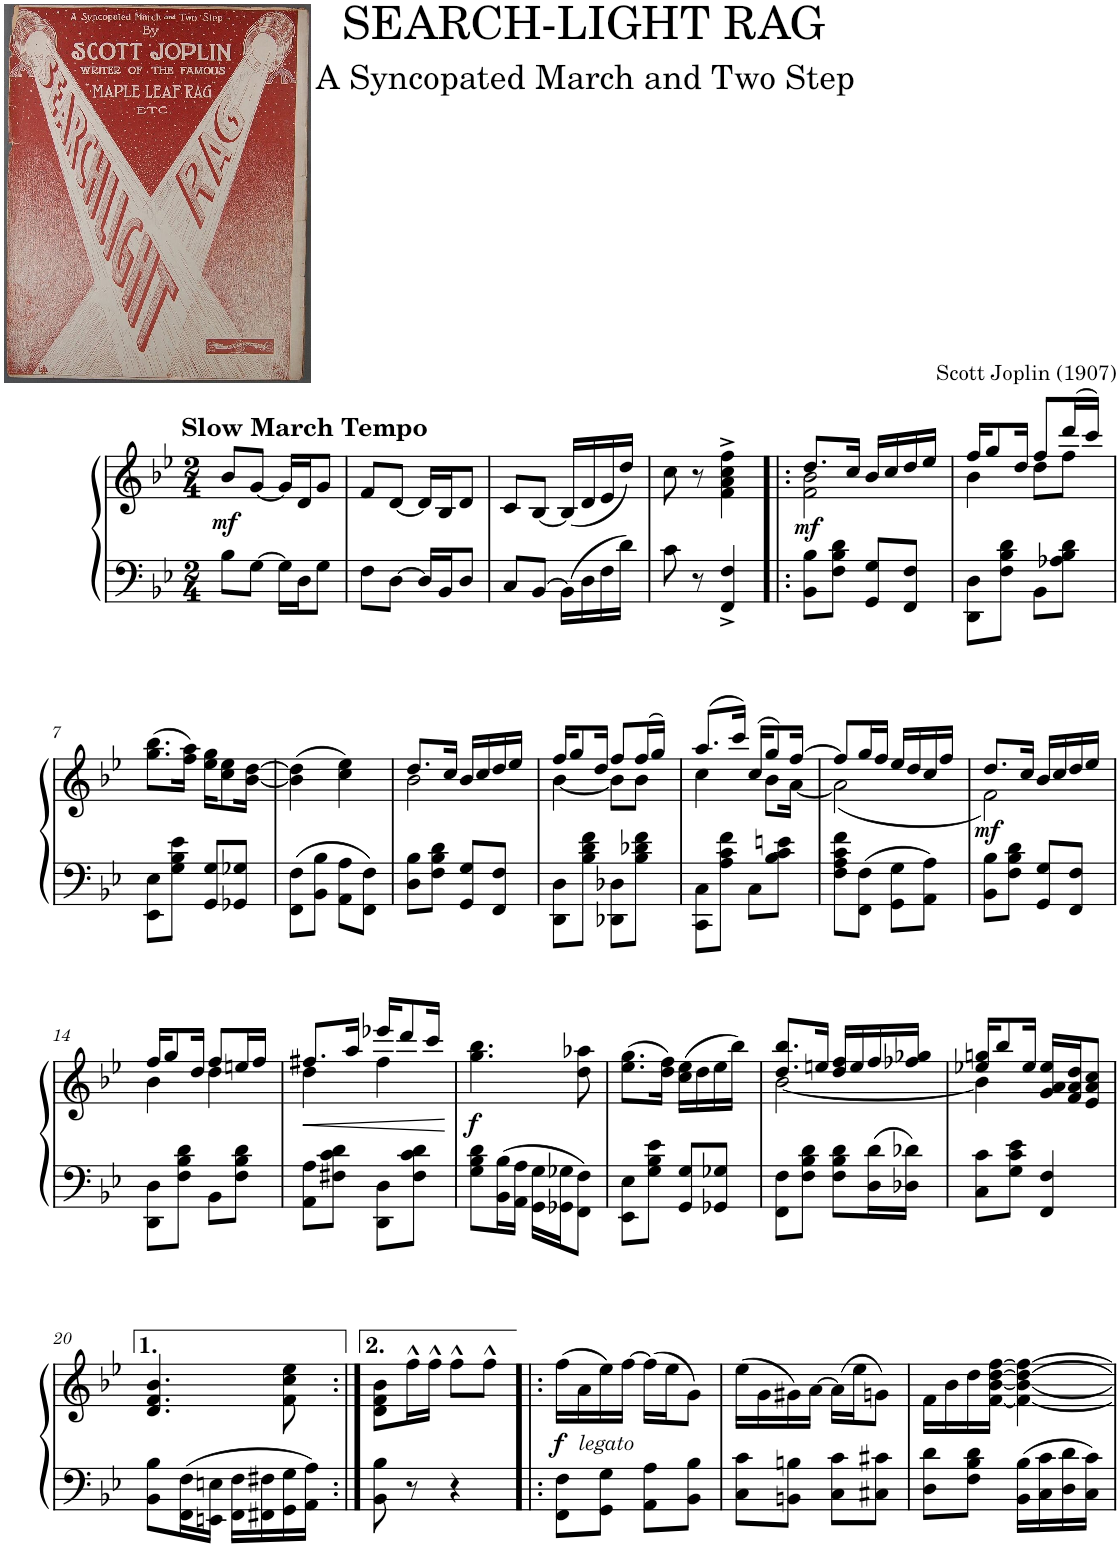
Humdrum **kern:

**kern	**kern	**dynam
*part1	*part1	*part1
*staff2	*staff1	*staff1/2
*I"Piano	*	*
*I'Pno.	*	*
*clefF4	*clefG2	*
*k[b-e-]	*k[b-e-]	*
*M2/4	*M2/4	*
=1	=1	=1
!	!LO:TX:a:B:t=Slow March Tempo	!
!	!	!LO:DY:b
8B-\L	8b-/L	mf
[8G\J	[8g/J	.
16G\LL]	16g/LL]	.
16D\J	16d/J	.
8G\J	8g/J	.
=2	=2	=2
8F\L	8f/L	.
[8D\J	[8d/J	.
16D/LL]	16d/LL]	.
16BB-/J	16B-/J	.
8D/J	8d/J	.
=3	=3	=3
8C/L	8c/L	.
[8BB-/J	[8B-/J	.
16BB-\LL]	(16B-/LL]	.
16D\	16d/	.
16F\	16e-/	.
16d\JJ	16dd/JJ)	.
=4	=4	=4
8c\	8cc\	.
8r	8r	.
4FF/^ 4F/^	4f\^ 4a\^ 4cc\^ 4ff\^	.
=5!|:	=5!|:	=5!|:
*	*^	*
!	!	!	!LO:DY:b
8BB-\ 8B-\L	8.dd/L	2f\ 2b-\	mf
8F\ 8B-\ 8d\J	.	.	.
.	16cc/Jk	.	.
8GG/ 8G/L	16b-/LL	.	.
.	16cc/	.	.
8FF/ 8F/J	16dd/	.	.
.	16ee-/JJ	.	.
=6	=6	=6	=6
8DD\ 8D\L	16ff/KL	4b-\	.
.	8gg/	.	.
8F\ 8B-\ 8d\J	.	.	.
.	16dd/Jk	.	.
8BB-\L	8ff/L	8dd\L	.
8A-X\ 8B-\ 8d\J	(16ddd/L	8ff\J	.
.	16ccc/JJ)	.	.
*	*v	*v	*
!!LO:LB:g=z
=7	=7	=7
8EE-\ 8E-\L	(8.gg\ 8.bb-\L	.
8G\ 8B-\ 8e-\J	.	.
.	16ff\ 16aa\Jk)	.
8GG/ 8G/L	16ee-\ 16gg\KL	.
.	8cc\ 8ee-\	.
8GG-X/ 8G-X/J	.	.
.	[16b-\ [16dd\Jk	.
=8	=8	=8
8FF\ 8F\L	(4b-\] 4dd\]	.
8BB-\ 8B-\J	.	.
8AA\ 8A\L	4cc\ 4ee-\)	.
8FF\ 8F\J	.	.
=9	=9	=9
*	*^	*
8D\ 8B-\L	8.dd/L	2b-\	.
8F\ 8B-\ 8d\J	.	.	.
.	16cc/Jk	.	.
8GG/ 8G/L	16b-/LL	.	.
.	16cc/	.	.
8FF/ 8F/J	16dd/	.	.
.	16ee-/JJ	.	.
=10	=10	=10	=10
8DD\ 8D\L	16ff/KL	[4b-\	.
.	8gg/	.	.
8B-\ 8d\ 8f\J	.	.	.
.	16dd/Jk	.	.
8DD-X\ 8D-X\L	8ff/L	8b-\L]	.
8B-\ 8d-X\ 8f\J	(16ff/L	8b-\J	.
.	16gg/JJ)	.	.
=11	=11	=11	=11
8CC\ 8C\L	(8.aa/L	4cc\	.
8A\ 8c\ 8f\J	.	.	.
.	16ccc/Jk)	.	.
8C\L	16cc/KL	16ryy	.
.	(8gg/	8b-\L	.
8B-\ 8c\ 8en\J	.	.	.
.	[16ff/Jk)	[16a\Jk	.
=12	=12	=12	=12
8F\ 8A\ 8c\ 8f\L	8ff/L]	(2a\]	.
8FF\ 8F\J	16gg/L	.	.
.	16ff/JJ	.	.
8GG\ 8G\L	16ee-/LL	.	.
.	16dd/	.	.
8AA\ 8A\J	16cc/	.	.
.	16ff/JJ	.	.
=13	=13	=13	=13
!	!	!	!LO:DY:b
8BB-\ 8B-\L	8.dd/L	2f\)	mf
8F\ 8B-\ 8d\J	.	.	.
.	16cc/Jk	.	.
8GG/ 8G/L	16b-/LL	.	.
.	16cc/	.	.
8FF/ 8F/J	16dd/	.	.
.	16ee-/JJ	.	.
!!LO:LB:g=z	!!
=14	=14	=14	=14
8DD\ 8D\L	16ff/KL	4b-\	.
.	8gg/	.	.
8F\ 8B-\ 8d\J	.	.	.
.	16dd/Jk	.	.
8BB-\L	8ff/L	4dd\	.
8F\ 8B-\ 8d\J	16een/L	.	.
.	16ff/JJ	.	.
=15	=15	=15	=15
!	!	!	!LO:HP:b
8AA\ 8A\L	8.ff#X/L	4dd\	<
8F#X\ 8c\ 8d\J	.	.	.
.	16aa/Jk	.	.
8DD\ 8D\L	16eee-X/KL	4ff#\	.
.	8ddd/	.	.
8F#\ 8c\ 8d\J	.	.	.
.	16ccc/Jk	.	.
*	*v	*v	*
.	.	[
=16	=16	=16
!	!	!LO:DY:b
8G\ 8B-\ 8d\L	4.gg\ 4.bb-\	f
16BB-\ 16B-\L	.	.
16AA\ 16A\JJ	.	.
16GG\ 16G\LL	.	.
16GG-X\ 16G-X\J	.	.
8FF\ 8F\J	8dd\ 8aa-X\	.
=17	=17	=17
8EE-\ 8E-\L	(8.ee-\ 8.gg\L	.
8G\ 8B-\ 8e-\J	.	.
.	16dd\ 16ff\Jk)	.
8GG/ 8G/L	(16cc\ 16ee-\LL	.
.	16dd\	.
8GG-X/ 8G-X/J	16ee-\	.
.	16bb-\JJ)	.
=18	=18	=18
*	*^	*
8FF\ 8F\L	8.dd/ 8.bb-/L	[2b-\	.
8F\ 8B-\ 8d\J	.	.	.
.	16een/Jk	.	.
8F\ 8B-\ 8d\L	16dd/ 16ff/LL	.	.
.	16ee/	.	.
16D\ 16d\L	16ff/	.	.
16D-X\ 16d-X\JJ	16ff-X/ 16gg-X/JJ	.	.
=19	=19	=19	=19
8C\ 8c\L	16ee-X/ 16ggn/KL	4b-\]	.
.	8bb-/	.	.
8G\ 8c\ 8e-\J	.	.	.
.	16ee-/Jk	.	.
4FF/ 4F/	16g/ 16a/ 16ee-/LL	4ryy	.
.	16f/ 16a/ 16dd/J	.	.
.	8e-/ 8a/ 8cc/J	.	.
*	*v	*v	*
!!LO:LB:g=z
=20	=20	=20
8BB-\ 8B-\L	4.d/ 4.f/ 4.b-/	.
16FF\ 16F\L	.	.
16EEn\ 16En\JJ	.	.
16FF\ 16F\LL	.	.
16FF#X\ 16F#X\	.	.
16GG\ 16G\	8f\ 8cc\ 8ee-\	.
16AA\ 16A\JJ	.	.
=21:|!	=21:|!	=21:|!
8BB-\ 8B-\	8d\ 8f\ 8b-\L	.
8r	16ff^^\L	.
.	16ff^^\JJ	.
4r	8ff^^\L	.
.	8ff^^\J	.
=22!|:	=22!|:	=22!|:
!	!	!LO:DY:b
8FF\ 8F\L	(16ff\LL	f
!	!LO:TX:b:i:t=legato	!
.	16a\	.
8GG\ 8G\J	16ee-\)	.
.	[16ff\JJ	.
8AA\ 8A\L	(16ff\LL]	.
.	16ee-\J	.
8BB-\ 8B-\J	8g\J)	.
=23	=23	=23
8C\ 8c\L	(16ee-\LL	.
.	16g\	.
8BBn\ 8Bn\J	16g#X\)	.
.	[16a\JJ	.
8C\ 8c\L	(16a\LL]	.
.	16ee-\J	.
8C#X\ 8c#X\J	8gn\J)	.
=24	=24	=24
8D\ 8d\L	16f\LL	.
.	16b-\	.
8F\ 8B-\ 8d\J	16dd\	.
.	[16f\ [16b-\ [16dd\ [16ff\JJ	.
16BB-\ 16B-\LL	4f\_ 4b-\_ 4dd\_ 4ff\_	.
16C\ 16c\	.	.
16D\ 16d\	.	.
16C\ 16c\JJ	.	.
=	=	=
*-	*-	*-
